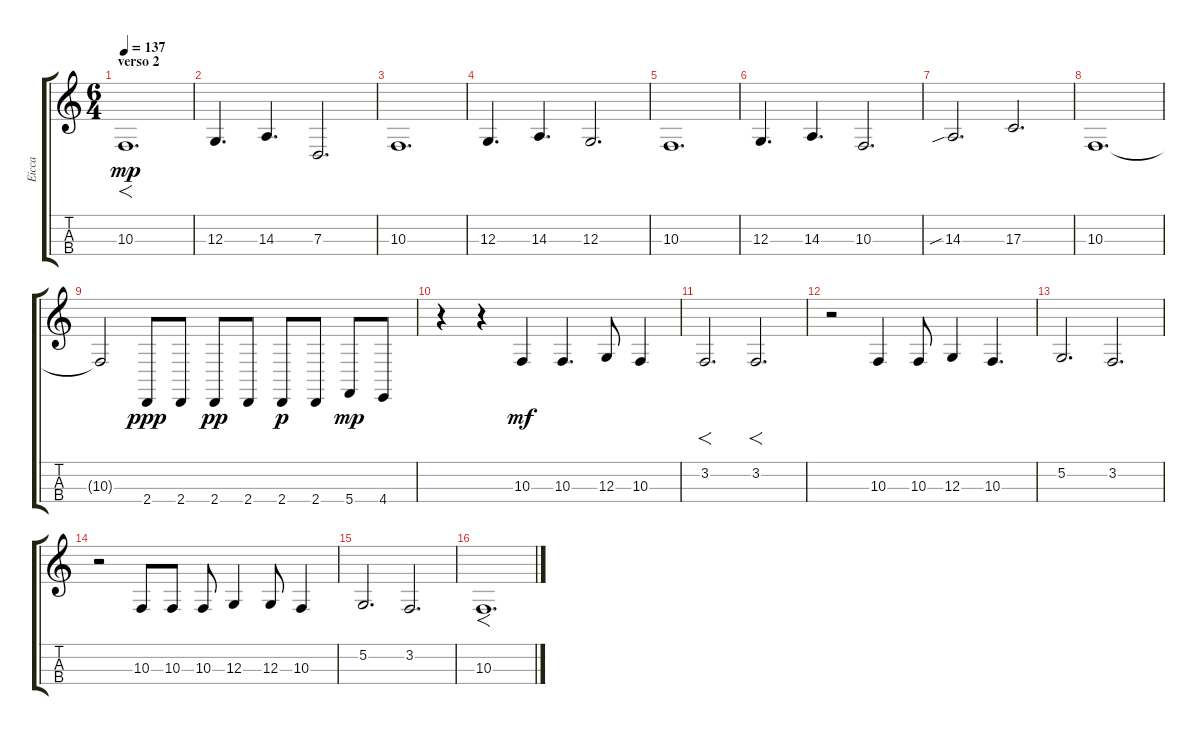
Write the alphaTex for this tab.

\track ("Eicca" "Eicca") {instrument cello}
\staff {score tabs}
\tuning (A3 D3 G2 C2) {hide}
\ts (6 4)
\section ("" "verso 2")
\tempo 137
\clef g2
\ks c
10.3.1{f d dy mp} |
12.3.4{d} 14.3.4{d} 7.3.2{d} |
10.3.1{d} |
12.3.4{d} 14.3.4{d} 12.3.2{d} |
10.3.1{d} |
12.3.4{d} 14.3.4{d} 10.3.2{d} |
14.3{sib}.2{d} 17.3.2{d} |
10.3.1{d} |
10.3{t}.2 2.4.8{dy ppp} 2.4.8 2.4.8{dy pp} 2.4.8 2.4.8{dy p} 2.4.8 5.4.8{dy mp} 4.4.8 |
r.4 r.4 10.3.4{dy mf} 10.3.4{d} 12.3.8 10.3.4 |
3.2.2{f d} 3.2.2{f d} |
r.2 10.3.4 10.3.8 12.3.4 10.3.4{d} |
5.2.2{d} 3.2.2{d} |
r.2 10.3.8 10.3.8 10.3.8 12.3.4 12.3.8 10.3.4 |
5.2.2{d} 3.2.2{d} |
10.3.1{f d}
